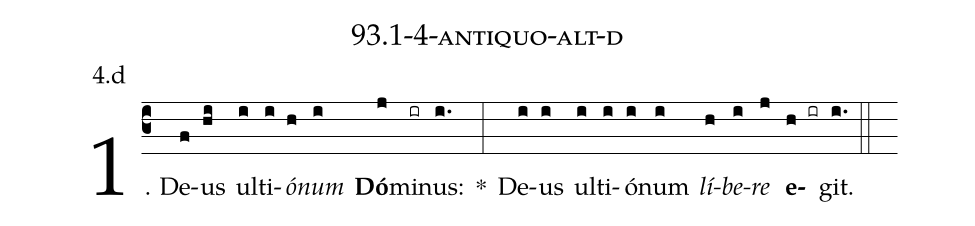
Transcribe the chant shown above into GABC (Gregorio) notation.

name: 93.1-4-antiquo-alt-d;
annotation: 4.d;
%%
(c3)1. De(f)us(hi) ul(i)ti(i)<i>ó</i>(h)<i>num</i>(i) <b>Dó</b>(j)mi(ir)nus:(i.) *(:) De(i)us(i) ul(i)ti(i)ó(i)num(i) <i>lí</i>(h)<i>be</i>(i)<i>re</i>(j) <b>e</b>(h ir)git.(i.) (::)


%E(i) u(h) o(i) u(j) a(h) e.(i.) (::)
